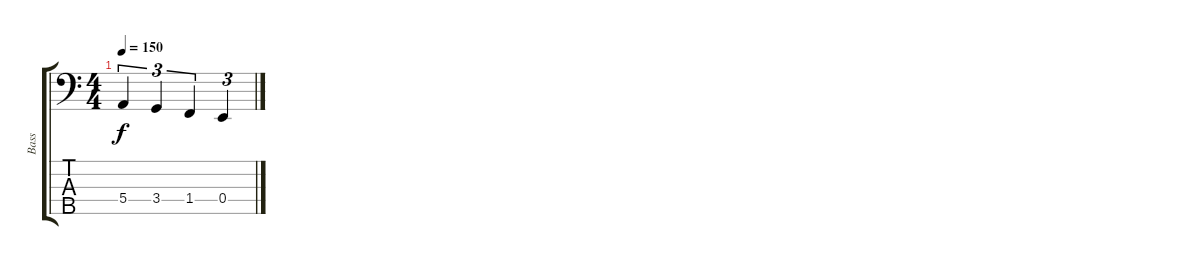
\track ("Bass" "Bass") {instrument electricbasspick}
\staff {score tabs}
\tuning (G2 D2 A1 E1 B0) {hide}
\ts (4 4)
\tempo 150
\clef f4
\ks c
5.4.4{tu (3 2) dy f} 3.4.4{tu (3 2)} 1.4.4{tu (3 2)} 0.4.4{tu (3 2)}
